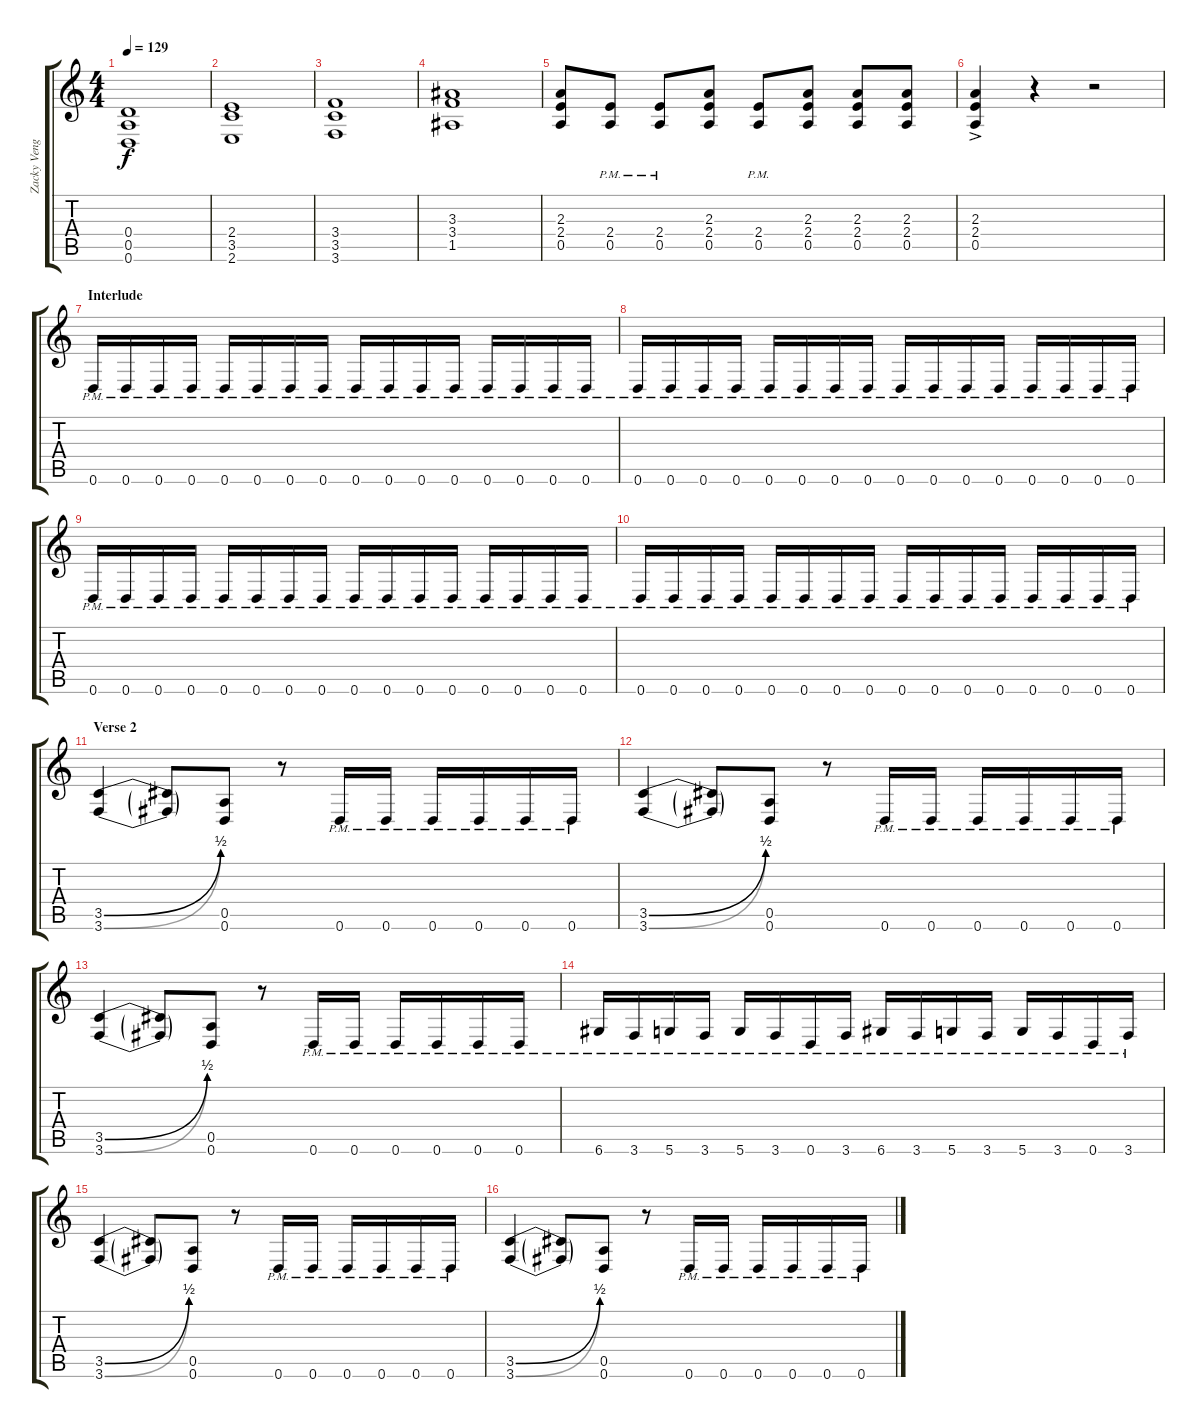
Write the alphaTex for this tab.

\track ("Zacky Vengeance (Rhythm)" "Zacky Veng") {instrument distortionguitar}
\staff {score tabs}
\tuning (E4 B3 G3 D3 A2 D2) {hide}
\ts (4 4)
\tempo 129
\clef g2
\ks c
(0.4 0.5 0.6).1{dy f} |
(2.4 3.5 2.6).1 |
(3.4 3.5 3.6).1 |
(3.3 3.4 1.5).1 |
(2.3 2.4 0.5).8 (2.4{pm} 0.5{pm}).8 (2.4{pm} 0.5{pm}).8 (2.3 2.4 0.5).8 (2.4{pm} 0.5{pm}).8 (2.3 2.4 0.5).8 (2.3 2.4 0.5).8 (2.3 2.4 0.5).8 |
(2.3{ac} 2.4{ac} 0.5{ac}).4 r.4 r.2 |
\section ("" "Interlude")
0.6{pm}.16 0.6{pm}.16 0.6{pm}.16 0.6{pm}.16 0.6{pm}.16 0.6{pm}.16 0.6{pm}.16 0.6{pm}.16 0.6{pm}.16 0.6{pm}.16 0.6{pm}.16 0.6{pm}.16 0.6{pm}.16 0.6{pm}.16 0.6{pm}.16 0.6{pm}.16 |
0.6{pm}.16 0.6{pm}.16 0.6{pm}.16 0.6{pm}.16 0.6{pm}.16 0.6{pm}.16 0.6{pm}.16 0.6{pm}.16 0.6{pm}.16 0.6{pm}.16 0.6{pm}.16 0.6{pm}.16 0.6{pm}.16 0.6{pm}.16 0.6{pm}.16 0.6{pm}.16 |
0.6{pm}.16 0.6{pm}.16 0.6{pm}.16 0.6{pm}.16 0.6{pm}.16 0.6{pm}.16 0.6{pm}.16 0.6{pm}.16 0.6{pm}.16 0.6{pm}.16 0.6{pm}.16 0.6{pm}.16 0.6{pm}.16 0.6{pm}.16 0.6{pm}.16 0.6{pm}.16 |
0.6{pm}.16 0.6{pm}.16 0.6{pm}.16 0.6{pm}.16 0.6{pm}.16 0.6{pm}.16 0.6{pm}.16 0.6{pm}.16 0.6{pm}.16 0.6{pm}.16 0.6{pm}.16 0.6{pm}.16 0.6{pm}.16 0.6{pm}.16 0.6{pm}.16 0.6{pm}.16 |
\section ("" "Verse 2")
(3.5{be (bend 0 0 60 2)} 3.6{be (bend 0 0 60 2)}).4 (3.5{t} 3.6{t}).8 (0.5 0.6).8 r.8 0.6{pm}.16 0.6{pm}.16 0.6{pm}.16 0.6{pm}.16 0.6{pm}.16 0.6{pm}.16 |
(3.5{be (bend 0 0 60 2)} 3.6{be (bend 0 0 60 2)}).4 (3.5{t} 3.6{t}).8 (0.5 0.6).8 r.8 0.6{pm}.16 0.6{pm}.16 0.6{pm}.16 0.6{pm}.16 0.6{pm}.16 0.6{pm}.16 |
(3.5{be (bend 0 0 60 2)} 3.6{be (bend 0 0 60 2)}).4 (3.5{t} 3.6{t}).8 (0.5 0.6).8 r.8 0.6{pm}.16 0.6{pm}.16 0.6{pm}.16 0.6{pm}.16 0.6{pm}.16 0.6{pm}.16 |
6.6{pm}.16 3.6{pm}.16 5.6{pm}.16 3.6{pm}.16 5.6{pm}.16 3.6{pm}.16 0.6{pm}.16 3.6{pm}.16 6.6{pm}.16 3.6{pm}.16 5.6{pm}.16 3.6{pm}.16 5.6{pm}.16 3.6{pm}.16 0.6{pm}.16 3.6{pm}.16 |
(3.5{be (bend 0 0 60 2)} 3.6{be (bend 0 0 60 2)}).4 (3.5{t} 3.6{t}).8 (0.5 0.6).8 r.8 0.6{pm}.16 0.6{pm}.16 0.6{pm}.16 0.6{pm}.16 0.6{pm}.16 0.6{pm}.16 |
(3.5{be (bend 0 0 60 2)} 3.6{be (bend 0 0 60 2)}).4 (3.5{t} 3.6{t}).8 (0.5 0.6).8 r.8 0.6{pm}.16 0.6{pm}.16 0.6{pm}.16 0.6{pm}.16 0.6{pm}.16 0.6{pm}.16
